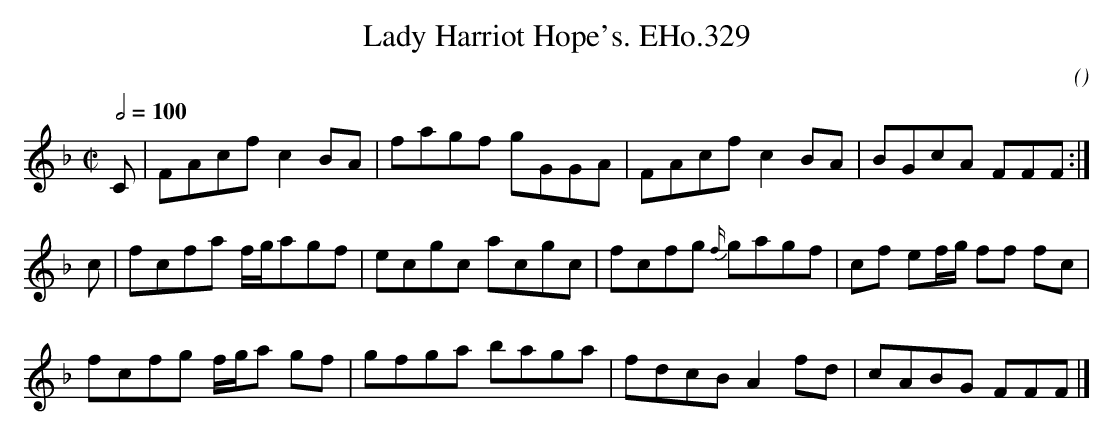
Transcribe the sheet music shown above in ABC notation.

X:1
T:Lady Harriot Hope's. EHo.329
M:C|
L:1/8
Q:1/2=100
C:
O:
K:F
C | FAcf c2BA | fagf gGGA | FAcf c2BA | BGcA FFF :|
c | fcfa f/g/agf | ecgc acgc | fcfg {f/}gagf | cf ef/g/ ff fc |
fcfg f/g/a gf | gfga baga | fdcB A2fd | cABG FFF |]
